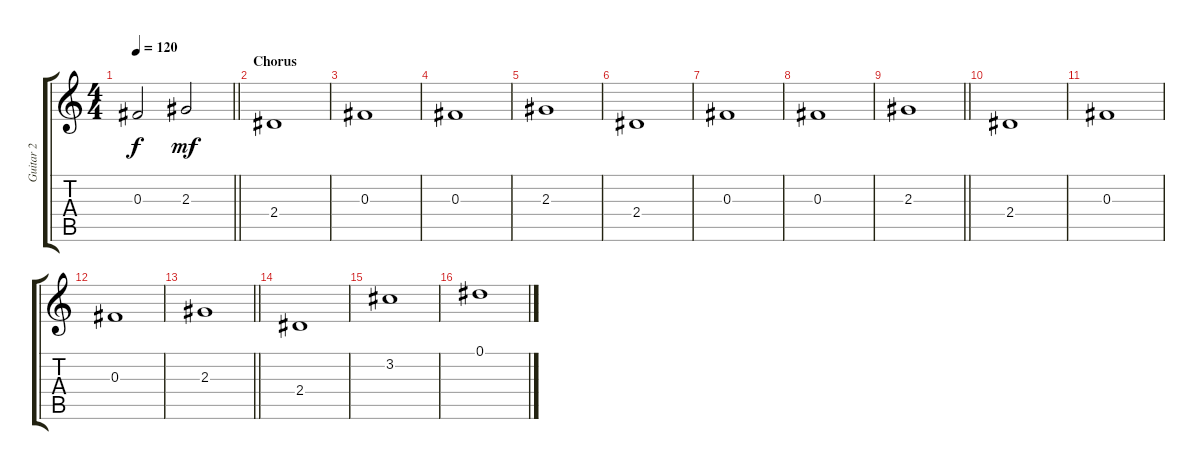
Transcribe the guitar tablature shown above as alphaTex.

\track ("Guitar 2" "Guitar 2") {instrument overdrivenguitar}
\staff {score tabs}
\tuning (Eb4 Bb3 Gb3 Db3 Ab2 Eb2) {hide}
\ts (4 4)
\tempo 120
\clef g2
\barLineRight lightlight
\ks c
0.3{t}.2{dy f} 2.3.2{dy mf} |
\section ("" "Chorus")
2.4.1 |
0.3.1 |
0.3.1 |
2.3.1 |
2.4.1 |
0.3.1 |
0.3.1 |
\barLineRight lightlight
2.3.1 |
2.4.1 |
0.3.1 |
0.3.1 |
\barLineRight lightlight
2.3.1 |
2.4.1 |
3.2.1 |
0.1.1
